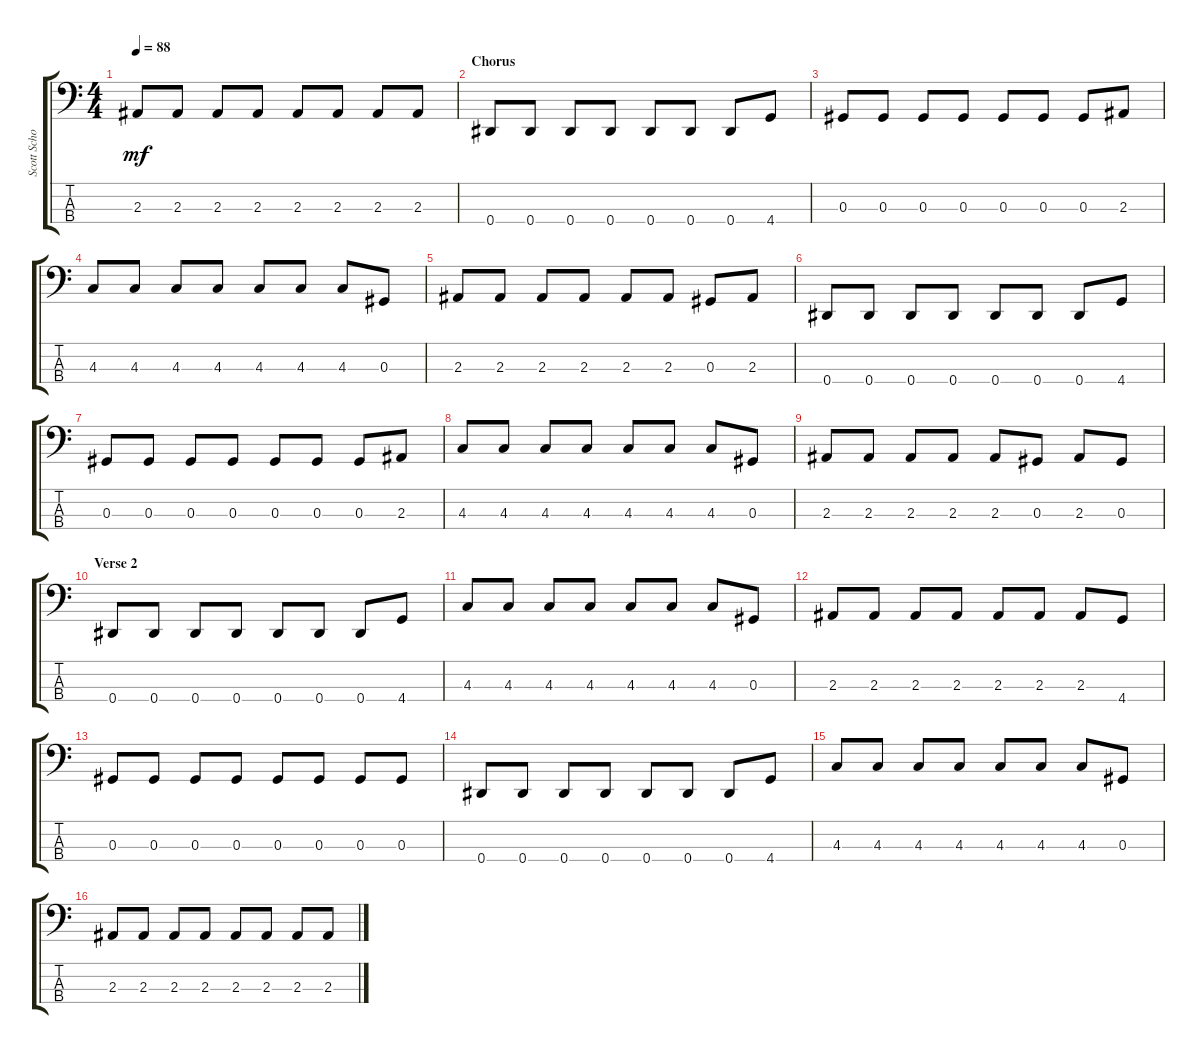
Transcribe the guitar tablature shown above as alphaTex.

\track ("Scott Schoenbeck" "Scott Scho") {instrument electricbassfinger}
\staff {score tabs}
\tuning (Gb2 Db2 Ab1 Eb1) {hide}
\ts (4 4)
\tempo 88
\clef f4
\ks c
2.3.8{dy mf} 2.3.8 2.3.8 2.3.8 2.3.8 2.3.8 2.3.8 2.3.8 |
\section ("" "Chorus")
0.4.8 0.4.8 0.4.8 0.4.8 0.4.8 0.4.8 0.4.8 4.4.8 |
0.3.8 0.3.8 0.3.8 0.3.8 0.3.8 0.3.8 0.3.8 2.3.8 |
4.3.8 4.3.8 4.3.8 4.3.8 4.3.8 4.3.8 4.3.8 0.3.8 |
2.3.8 2.3.8 2.3.8 2.3.8 2.3.8 2.3.8 0.3.8 2.3.8 |
0.4.8 0.4.8 0.4.8 0.4.8 0.4.8 0.4.8 0.4.8 4.4.8 |
0.3.8 0.3.8 0.3.8 0.3.8 0.3.8 0.3.8 0.3.8 2.3.8 |
4.3.8 4.3.8 4.3.8 4.3.8 4.3.8 4.3.8 4.3.8 0.3.8 |
2.3.8 2.3.8 2.3.8 2.3.8 2.3.8 0.3.8 2.3.8 0.3.8 |
\section ("" "Verse 2")
0.4.8 0.4.8 0.4.8 0.4.8 0.4.8 0.4.8 0.4.8 4.4.8 |
4.3.8 4.3.8 4.3.8 4.3.8 4.3.8 4.3.8 4.3.8 0.3.8 |
2.3.8 2.3.8 2.3.8 2.3.8 2.3.8 2.3.8 2.3.8 4.4.8 |
0.3.8 0.3.8 0.3.8 0.3.8 0.3.8 0.3.8 0.3.8 0.3.8 |
0.4.8 0.4.8 0.4.8 0.4.8 0.4.8 0.4.8 0.4.8 4.4.8 |
4.3.8 4.3.8 4.3.8 4.3.8 4.3.8 4.3.8 4.3.8 0.3.8 |
2.3.8 2.3.8 2.3.8 2.3.8 2.3.8 2.3.8 2.3.8 2.3.8
